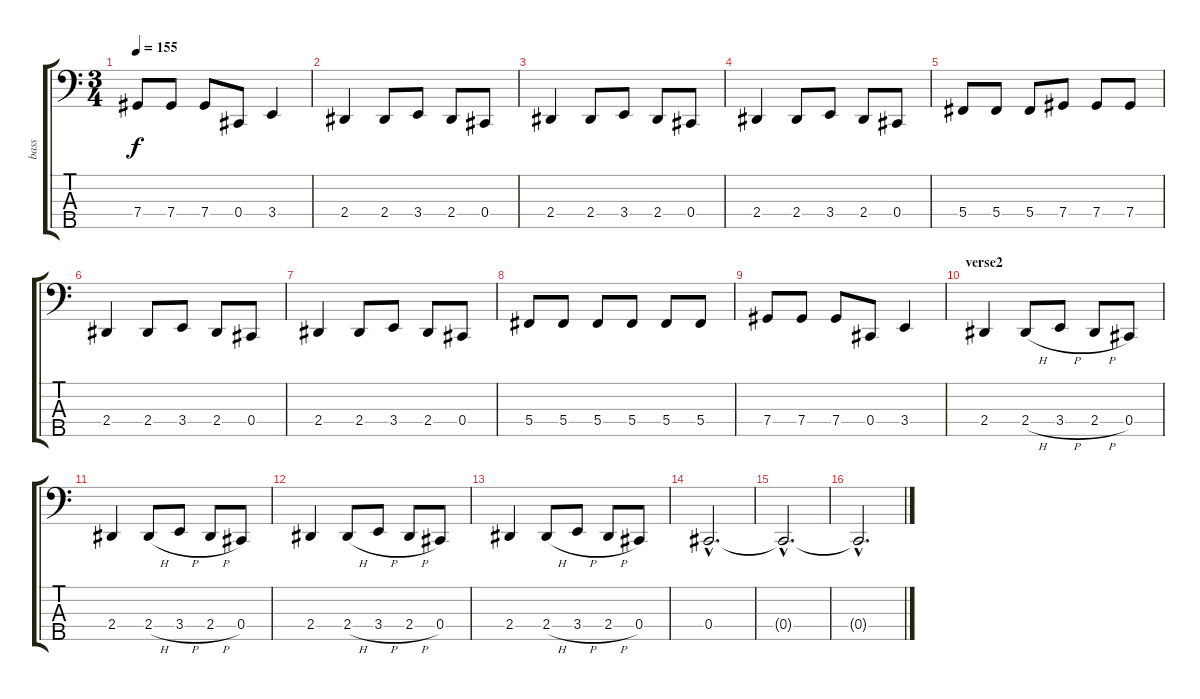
\track ("bass" "bass") {instrument electricbassfinger}
\staff {score tabs}
\tuning (Gb2 Db2 Ab1 Db1 Bb0) {hide}
\ts (3 4)
\tempo 155
\clef f4
\ks c
7.4.8{dy f} 7.4.8 7.4.8 0.4.8 3.4.4 |
2.4.4 2.4.8 3.4.8 2.4.8 0.4.8 |
2.4.4 2.4.8 3.4.8 2.4.8 0.4.8 |
2.4.4 2.4.8 3.4.8 2.4.8 0.4.8 |
5.4.8 5.4.8 5.4.8 7.4.8 7.4.8 7.4.8 |
2.4.4 2.4.8 3.4.8 2.4.8 0.4.8 |
2.4.4 2.4.8 3.4.8 2.4.8 0.4.8 |
5.4.8 5.4.8 5.4.8 5.4.8 5.4.8 5.4.8 |
7.4.8 7.4.8 7.4.8 0.4.8 3.4.4 |
\section ("" "verse2")
2.4.4 2.4{h}.8 3.4{h}.8 2.4{h}.8 0.4.8 |
2.4.4 2.4{h}.8 3.4{h}.8 2.4{h}.8 0.4.8 |
2.4.4 2.4{h}.8 3.4{h}.8 2.4{h}.8 0.4.8 |
2.4.4 2.4{h}.8 3.4{h}.8 2.4{h}.8 0.4.8 |
0.4{hac}.2{d} |
0.4{hac t}.2{d} |
0.4{hac t}.2{d}
